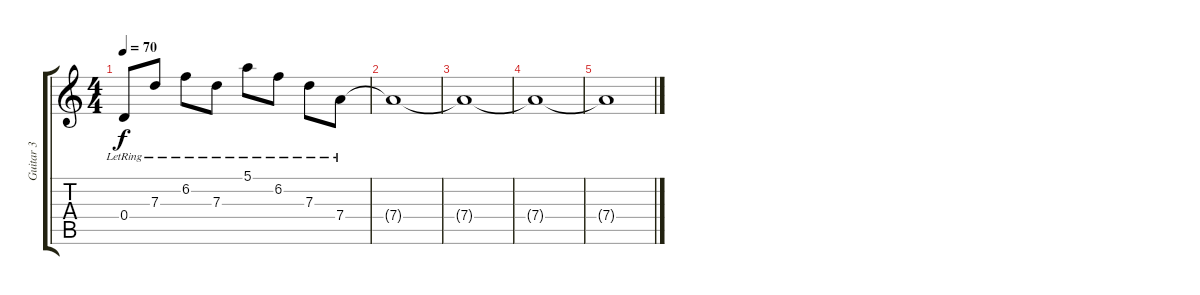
\track ("Guitar 3" "Guitar 3") {instrument electricguitarclean}
\staff {score tabs}
\tuning (E4 B3 G3 D3 A2 E2) {hide}
\ts (4 4)
\tempo 70
\clef g2
\ks c
0.4{lr}.8{dy f} 7.3{lr}.8 6.2{lr}.8 7.3{lr}.8 5.1{lr}.8 6.2{lr}.8 7.3{lr}.8 7.4{lr}.8 |
7.4{t}.1{volume 0} |
7.4{t}.1 |
7.4{t}.1 |
7.4{t}.1
